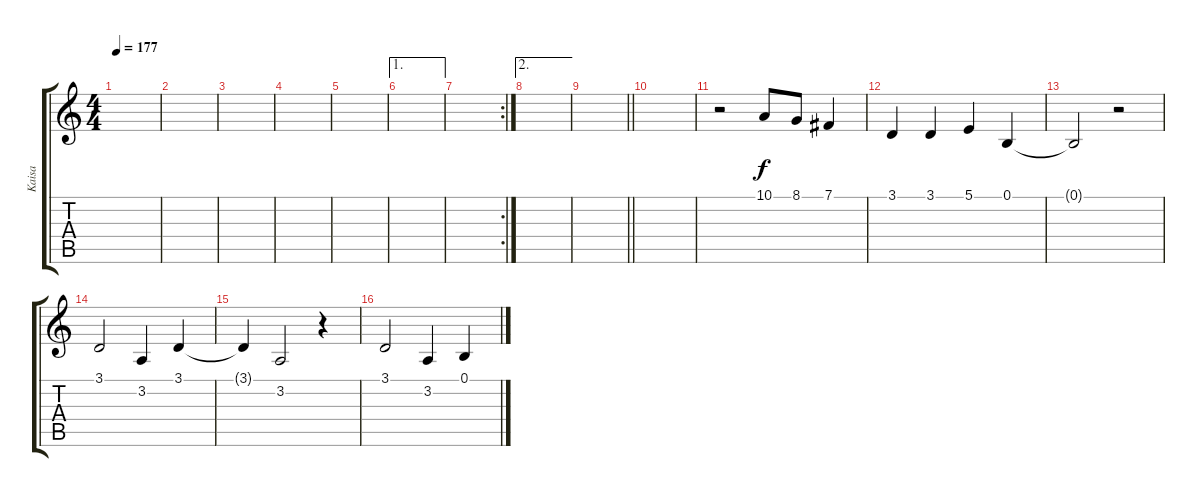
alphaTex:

\track ("Kaisa" "Kaisa") {instrument cello}
\staff {score tabs}
\tuning (B3 Gb3 D3 A2 E2 B1) {hide}
\ts (4 4)
\tempo 177
\clef g2
\ks c
|
|
|
|
|
\ae 1
|
\rc 2
|
\ae 2
|
\barLineRight lightlight
|
|
r.2 10.1.8 8.1.8 7.1.4 |
3.1.4 3.1.4 5.1.4 0.1.4 |
0.1{t}.2 r.2 |
3.1.2 3.2.4 3.1.4 |
3.1{t}.4 3.2.2 r.4 |
3.1.2 3.2.4 0.1.4
